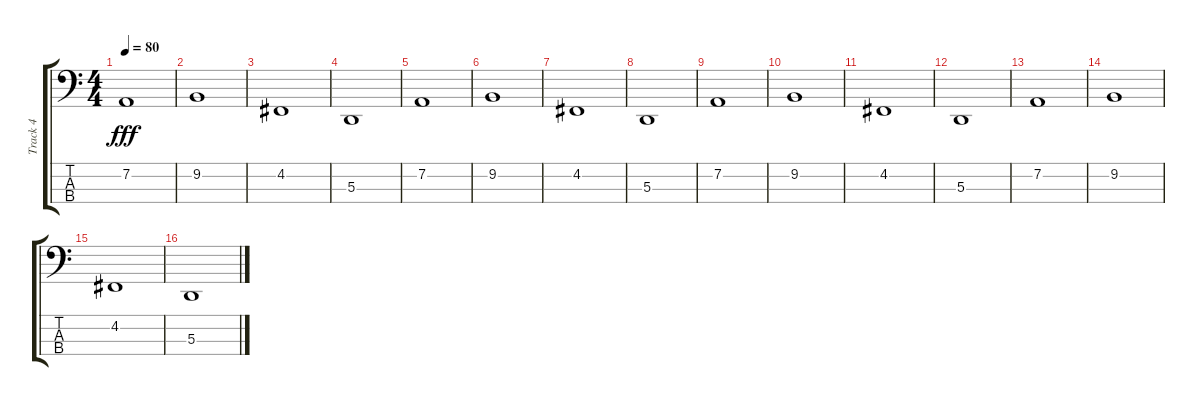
\track ("Track 4" "Track 4") {instrument violin}
\staff {score tabs}
\tuning (G2 D2 A1 E1) {hide}
\ts (4 4)
\tempo 80
\clef f4
\ks c
7.2.1{dy fff} |
9.2.1 |
4.2.1 |
5.3.1 |
7.2.1 |
9.2.1 |
4.2.1 |
5.3.1 |
7.2.1 |
9.2.1 |
4.2.1 |
5.3.1 |
7.2.1 |
9.2.1 |
4.2.1 |
5.3.1
